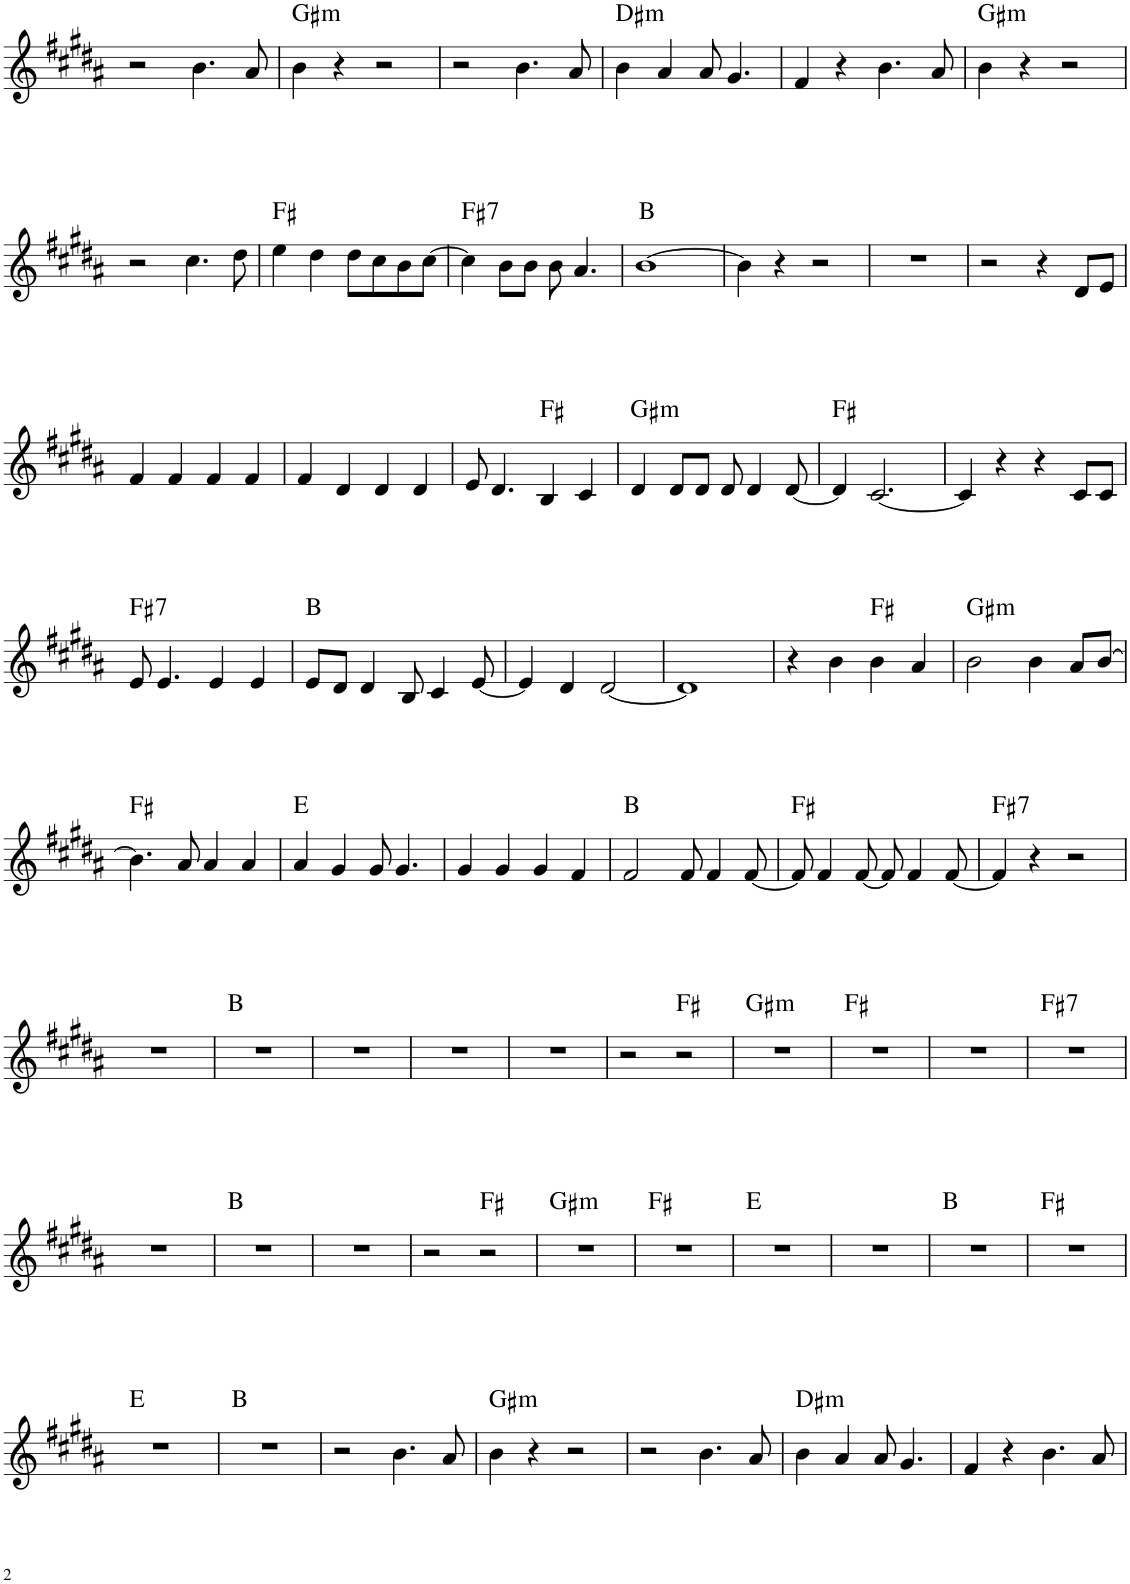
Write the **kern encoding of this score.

**kern	**harte
*part1	*part1
*staff1	*
*I"Piano	*
*I'Pno.	*
!!LO:PB:g=z
*clefG2	*
*k[f#c#g#d#a#]	*
*M4/4	*
=45	=45
2r	.
4.b\	.
8a#/	.
=46	=46
!	!LO:H:kt=m
4b\	G#:min
4r	.
2r	.
=47	=47
2r	.
4.b\	.
8a#/	.
=48	=48
!	!LO:H:kt=m
4b\	D#:min
4a#/	.
8a#/	.
4.g#/	.
=49	=49
4f#/	.
4r	.
4.b\	.
8a#/	.
=50	=50
!	!LO:H:kt=m
4b\	G#:min
4r	.
2r	.
!!LO:LB:g=z
=51	=51
2r	.
4.cc#\	.
8dd#\	.
=52	=52
4ee\	F#:maj
4dd#\	.
8dd#\L	.
8cc#\	.
8b\	.
[8cc#\J	.
=53	=53
!	!LO:H:kt=7
4cc#\]	F#:7
8b\L	.
8b\J	.
8b\	.
4.a#/	.
=54	=54
[1b	B:maj
=55	=55
4b\]	.
4r	.
2r	.
=56	=56
1r	.
=57	=57
2r	.
4r	.
8d#/L	.
8e/J	.
!!LO:LB:g=z
=58	=58
4f#/	.
4f#/	.
4f#/	.
4f#/	.
=59	=59
4f#/	.
4d#/	.
4d#/	.
4d#/	.
=60	=60
8e/	.
4.d#/	.
4B/	F#:maj
4c#/	.
=61	=61
!	!LO:H:kt=m
4d#/	G#:min
8d#/L	.
8d#/J	.
8d#/	.
4d#/	.
[8d#/	.
=62	=62
4d#/]	F#:maj
[2.c#/	.
=63	=63
4c#/]	.
4r	.
4r	.
8c#/L	.
8c#/J	.
!!LO:LB:g=z
=64	=64
!	!LO:H:kt=7
8e/	F#:7
4.e/	.
4e/	.
4e/	.
=65	=65
8e/L	B:maj
8d#/J	.
4d#/	.
8B/	.
4c#/	.
[8e/	.
=66	=66
4e/]	.
4d#/	.
[2d#/	.
=67	=67
1d#]	.
=68	=68
4r	.
4b\	.
4b\	F#:maj
4a#/	.
=69	=69
!	!LO:H:kt=m
2b\	G#:min
4b\	.
8a#/L	.
[8b/J	.
!!LO:LB:g=z
=70	=70
4.b\]	F#:maj
8a#/	.
4a#/	.
4a#/	.
=71	=71
4a#/	E:maj
4g#/	.
8g#/	.
4.g#/	.
=72	=72
4g#/	.
4g#/	.
4g#/	.
4f#/	.
=73	=73
2f#/	B:maj
8f#/	.
4f#/	.
[8f#/	.
=74	=74
8f#/]	F#:maj
4f#/	.
[8f#/	.
8f#/]	.
4f#/	.
[8f#/	.
=75	=75
!	!LO:H:kt=7
4f#/]	F#:7
4r	.
2r	.
!!LO:LB:g=z
=76	=76
1r	.
=77	=77
1r	B:maj
=78	=78
1r	.
=79	=79
1r	.
=80	=80
1r	.
=81	=81
2r	.
2r	F#:maj
=82	=82
!	!LO:H:kt=m
1r	G#:min
=83	=83
1r	F#:maj
=84	=84
1r	.
=85	=85
!	!LO:H:kt=7
1r	F#:7
!!LO:LB:g=z
=86	=86
1r	.
=87	=87
1r	B:maj
=88	=88
1r	.
=89	=89
2r	.
2r	F#:maj
=90	=90
!	!LO:H:kt=m
1r	G#:min
=91	=91
1r	F#:maj
=92	=92
1r	E:maj
=93	=93
1r	.
=94	=94
1r	B:maj
=95	=95
1r	F#:maj
!!LO:LB:g=z
=96	=96
1r	E:maj
=97	=97
1r	B:maj
=98	=98
2r	.
4.b\	.
8a#/	.
=99	=99
!	!LO:H:kt=m
4b\	G#:min
4r	.
2r	.
=100	=100
2r	.
4.b\	.
8a#/	.
=101	=101
!	!LO:H:kt=m
4b\	D#:min
4a#/	.
8a#/	.
4.g#/	.
=102	=102
4f#/	.
4r	.
4.b\	.
8a#/	.
=	=
*-	*-
